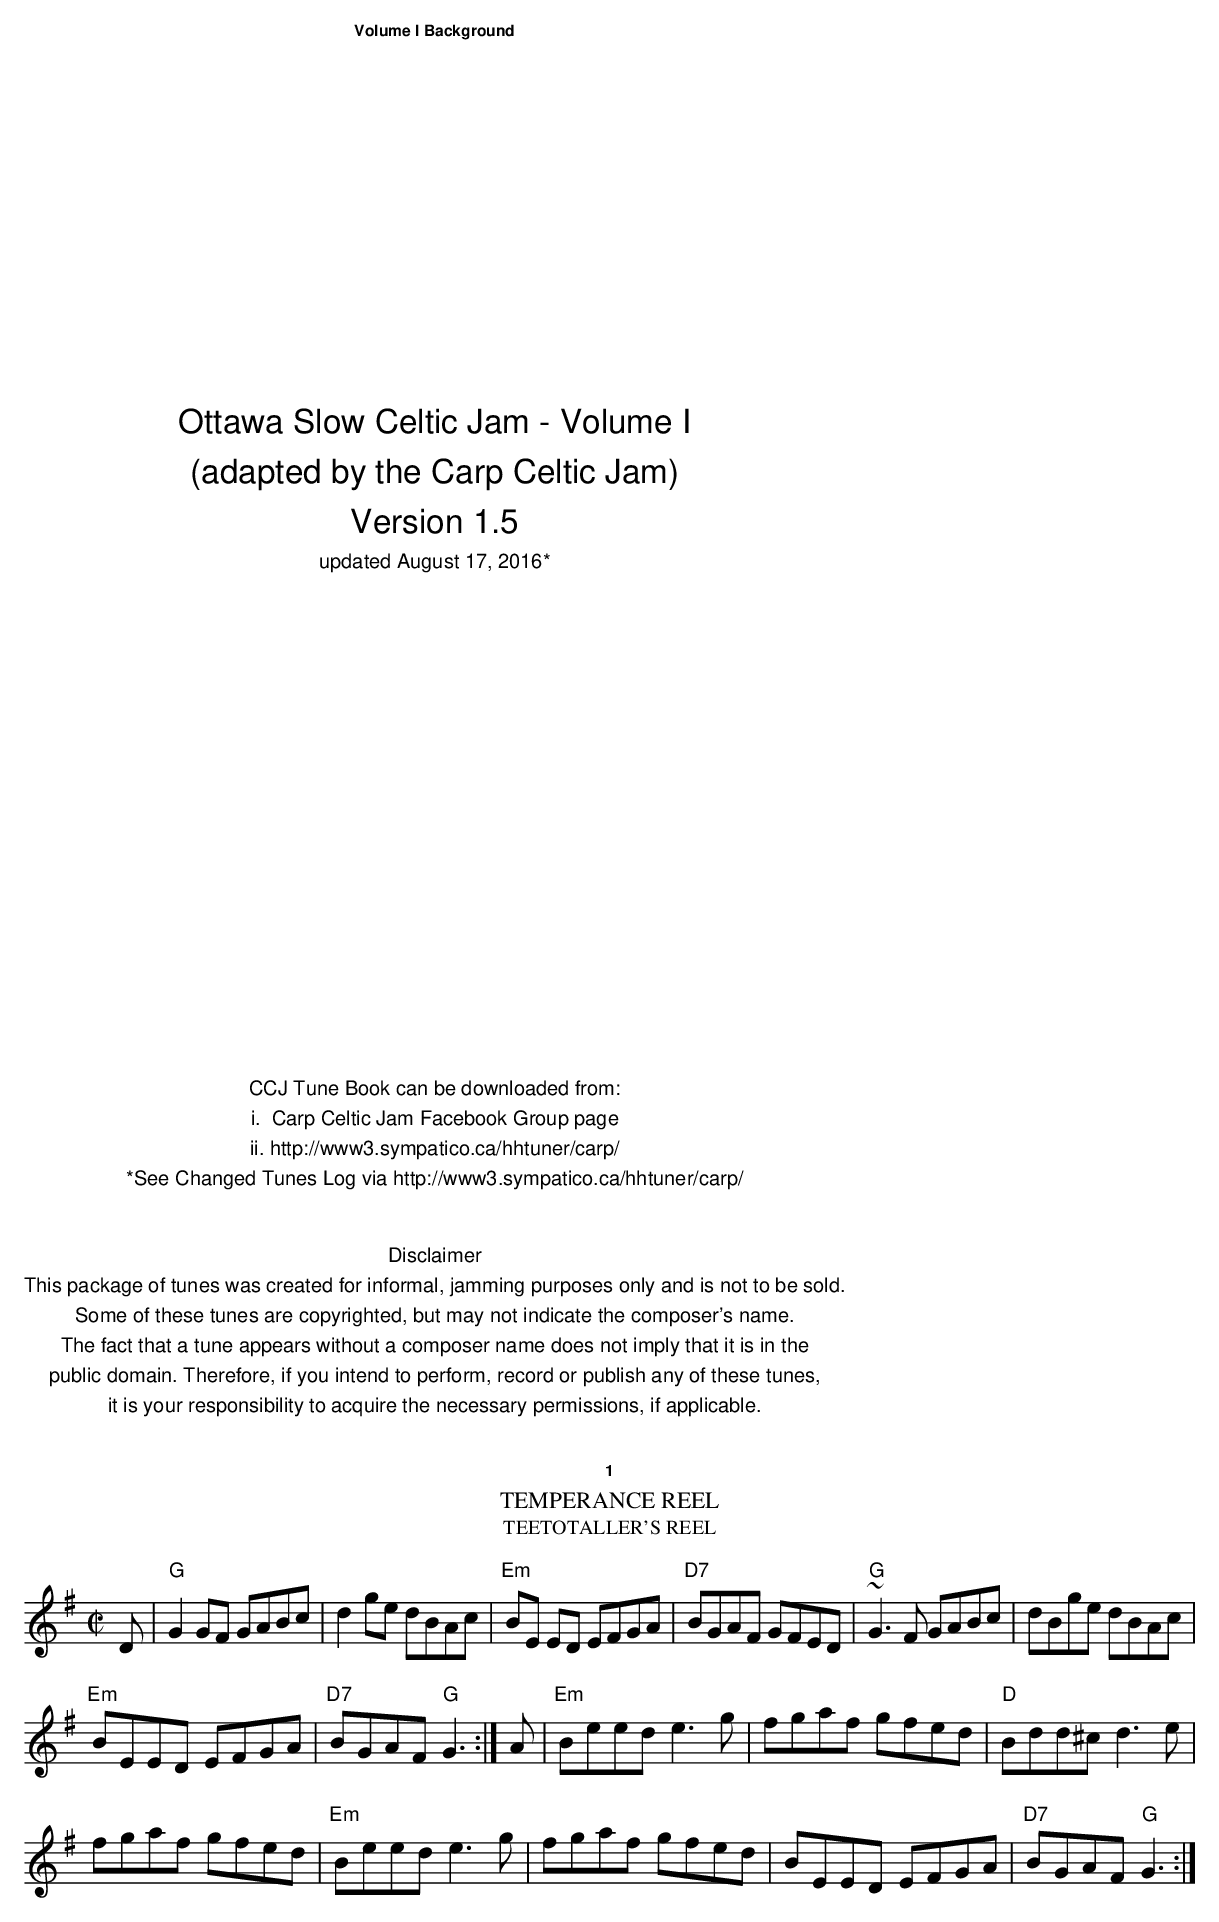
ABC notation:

X:1
T:Temperance Reel
T:Teetotaller's Reel
M:C|
K:G
D|"G"G2GF GABc|d2ge dBAc|"Em"BE ED EFGA|\
"D7"BGAF GFED| "G"~G3F GABc|dBge dBAc|
"Em"BEED EFGA|"D7"BGAF "G"G3:| A|\
"Em"Beed e3g|fgaf gfed|"D"Bdd^c d3 e|
fgaf gfed| "Em"Beed e3g|fgaf gfed|BEED EFGA|"D7"BGAF "G"G3:|
